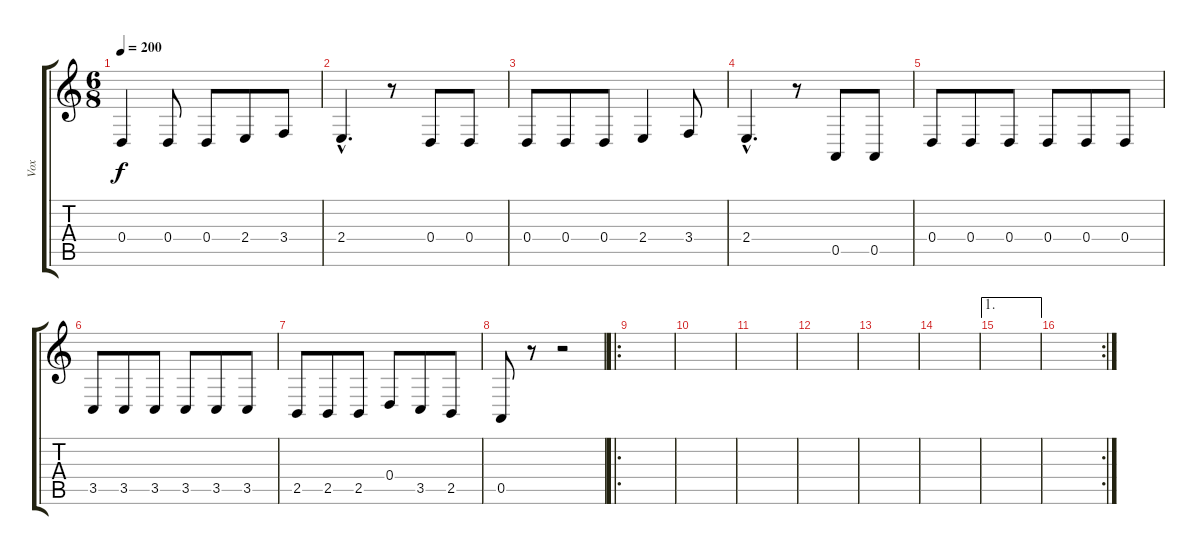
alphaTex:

\track ("Vox" "Vox") {instrument oboe}
\staff {score tabs}
\tuning (E4 B3 G3 D3 A2 E2) {hide}
\ts (6 8)
\tempo 200
\clef g2
\ks c
0.4.4{dy f} 0.4.8 0.4.8 2.4.8 3.4.8 |
2.4{hac}.4{d} r.8 0.4.8 0.4.8 |
0.4.8 0.4.8 0.4.8 2.4.4 3.4.8 |
2.4{hac}.4{d} r.8 0.5.8 0.5.8 |
0.4.8 0.4.8 0.4.8 0.4.8 0.4.8 0.4.8 |
3.5.8 3.5.8 3.5.8 3.5.8 3.5.8 3.5.8 |
2.5.8 2.5.8 2.5.8 0.4.8 3.5.8 2.5.8 |
0.5.8 r.8 r.2 |
\ro
|
|
|
|
|
|
\ae 1
|
\rc 2
